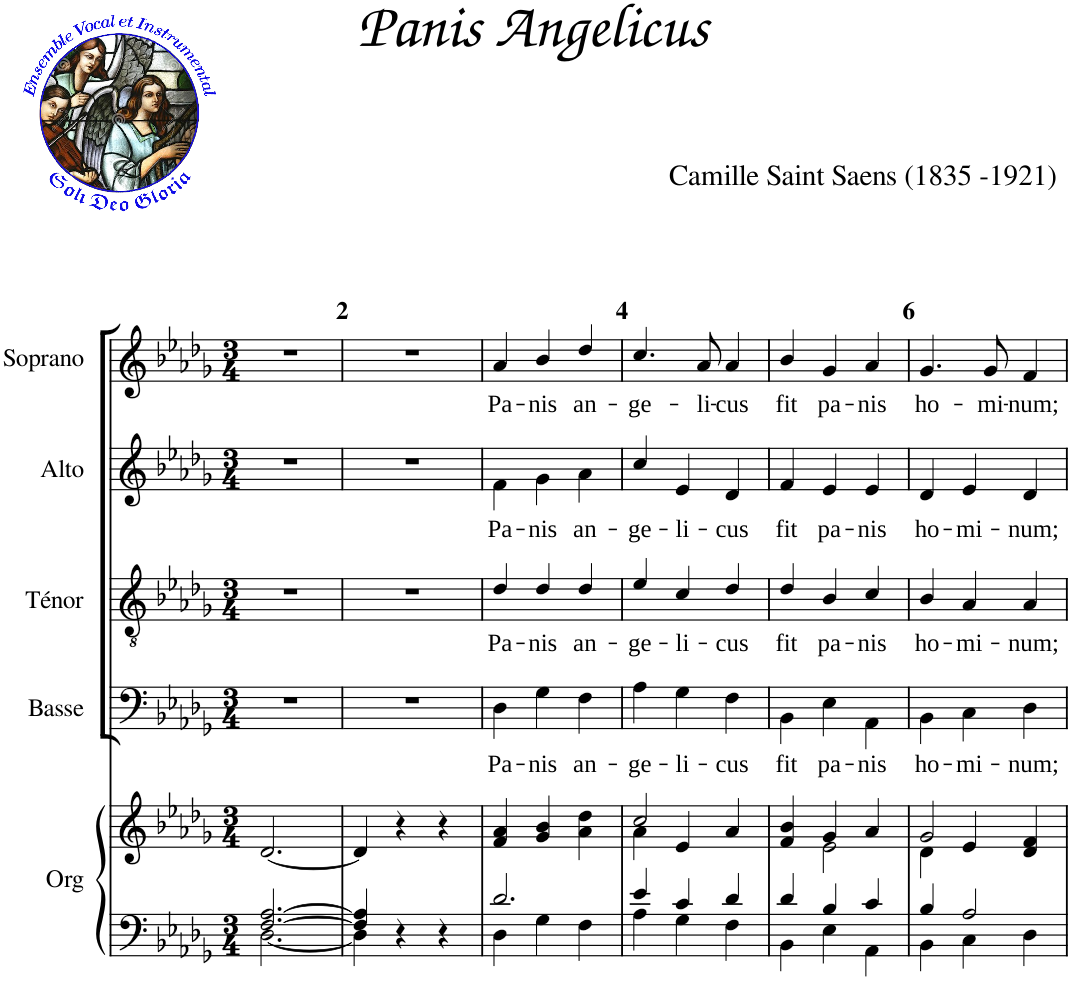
**kern	**kern	**kern	**text	**kern	**text	**kern	**text	**kern	**text
*part5	*part5	*part4	*part4	*part3	*part3	*part2	*part2	*part1	*part1
*staff6	*staff5	*staff4	*staff4	*staff3	*staff3	*staff2	*staff2	*staff1	*staff1
*I"Org	*	*I"Basse	*	*I"Ténor	*	*I"Alto	*	*I"Soprano	*
*I'Org.	*	*I'B.	*	*I'T.	*	*I'A.	*	*I'S.	*
*clefF4	*clefG2	*clefF4	*	*clefGv2	*	*clefG2	*	*clefG2	*
*k[b-e-a-d-g-]	*k[b-e-a-d-g-]	*k[b-e-a-d-g-]	*	*k[b-e-a-d-g-]	*	*k[b-e-a-d-g-]	*	*k[b-e-a-d-g-]	*
*D-:	*D-:	*D-:	*	*D-:	*	*D-:	*	*D-:	*
*M3/4	*M3/4	*M3/4	*	*M3/4	*	*M3/4	*	*M3/4	*
=1	=1	=1	=1	=1	=1	=1	=1	=1	=1
*^	*	*	*	*	*	*	*	*	*
[2.F/ [2.A-/	[2.D-\	[2.d-/	2.r	.	2.r	.	2.r	.	2.r	.
=2	=2	=2	=2	=2	=2	=2	=2	=2	=2	=2
4F/] 4A-/]	4D-\]	4d-/]	2.r	.	2.r	.	2.r	.	2.r	.
4r	2ryy	4r	.	.	.	.	.	.	.	.
4r	.	4r	.	.	.	.	.	.	.	.
=3	=3	=3	=3	=3	=3	=3	=3	=3	=3	=3
!	!	!	!	!LO:LY:b	!	!LO:LY:b	!	!LO:LY:b	!	!LO:LY:b
2.d-/	4D-\	4f/ 4a-/	4D-\	Pa-	4d-/	Pa-	4f\	Pa-	4a-/	Pa-
!	!	!	!	!LO:LY:b	!	!LO:LY:b	!	!LO:LY:b	!	!LO:LY:b
.	4G-\	4g-/ 4b-/	4G-\	-nis	4d-/	-nis	4g-\	-nis	4b-/	-nis
!	!	!	!	!LO:LY:b	!	!LO:LY:b	!	!LO:LY:b	!	!LO:LY:b
.	4F\	4a-\ 4dd-\	4F\	an-	4d-/	an-	4a-\	an-	4dd-/	an-
=4	=4	=4	=4	=4	=4	=4	=4	=4	=4	=4
*	*	*^	*	*	*	*	*	*	*	*
!	!	!	!	!	!LO:LY:b	!	!LO:LY:b	!	!LO:LY:b	!	!LO:LY:b
4e-/	4A-\	2cc/	4a-\	4A-\	-ge-	4e-/	-ge-	4cc/	-ge-	4.cc/	-ge-
!	!	!	!	!	!LO:LY:b	!	!LO:LY:b	!	!LO:LY:b	!	!
4c/	4G-\	.	4e-/	4G-\	-li-	4c/	-li-	4e-/	-li-	.	.
!	!	!	!	!	!	!	!	!	!	!	!LO:LY:b
.	.	.	.	.	.	.	.	.	.	8a-/	-li-
!	!	!	!	!	!LO:LY:b	!	!LO:LY:b	!	!LO:LY:b	!	!LO:LY:b
4d-/	4F\	4a-/	4ryy	4F\	-cus	4d-/	-cus	4d-/	-cus	4a-/	-cus
=5	=5	=5	=5	=5	=5	=5	=5	=5	=5	=5	=5
!	!	!	!	!	!LO:LY:b	!	!LO:LY:b	!	!LO:LY:b	!	!LO:LY:b
4d-/	4BB-\	4f/ 4b-/	4ryy	4BB-\	fit	4d-/	fit	4f/	fit	4b-/	fit
!	!	!	!	!	!LO:LY:b	!	!LO:LY:b	!	!LO:LY:b	!	!LO:LY:b
4B-/	4E-\	4g-/	2e-\	4E-\	pa-	4B-/	pa-	4e-/	pa-	4g-/	pa-
!	!	!	!	!	!LO:LY:b	!	!LO:LY:b	!	!LO:LY:b	!	!LO:LY:b
4c/	4AA-\	4a-/	.	4AA-\	-nis	4c/	-nis	4e-/	-nis	4a-/	-nis
=6	=6	=6	=6	=6	=6	=6	=6	=6	=6	=6	=6
!	!	!	!	!	!LO:LY:b	!	!LO:LY:b	!	!LO:LY:b	!	!LO:LY:b
4B-/	4BB-\	2g-/	4d-\	4BB-\	ho-	4B-/	ho-	4d-/	ho-	4.g-/	ho-
!	!	!	!	!	!LO:LY:b	!	!LO:LY:b	!	!LO:LY:b	!	!
2A-/	4C\	.	4e-/	4C\	-mi-	4A-/	-mi-	4e-/	-mi-	.	.
!	!	!	!	!	!	!	!	!	!	!	!LO:LY:b
.	.	.	.	.	.	.	.	.	.	8g-/	-mi-
!	!	!	!	!	!LO:LY:b	!	!LO:LY:b	!	!LO:LY:b	!	!LO:LY:b
.	4D-\	4d-/ 4f/	4ryy	4D-\	-num;	4A-/	-num;	4d-/	-num;	4f/	-num;
*v	*v	*	*	*	*	*	*	*	*	*	*
*	*v	*v	*	*	*	*	*	*	*	*
=	=	=	=	=	=	=	=	=	=
*-	*-	*-	*-	*-	*-	*-	*-	*-	*-
